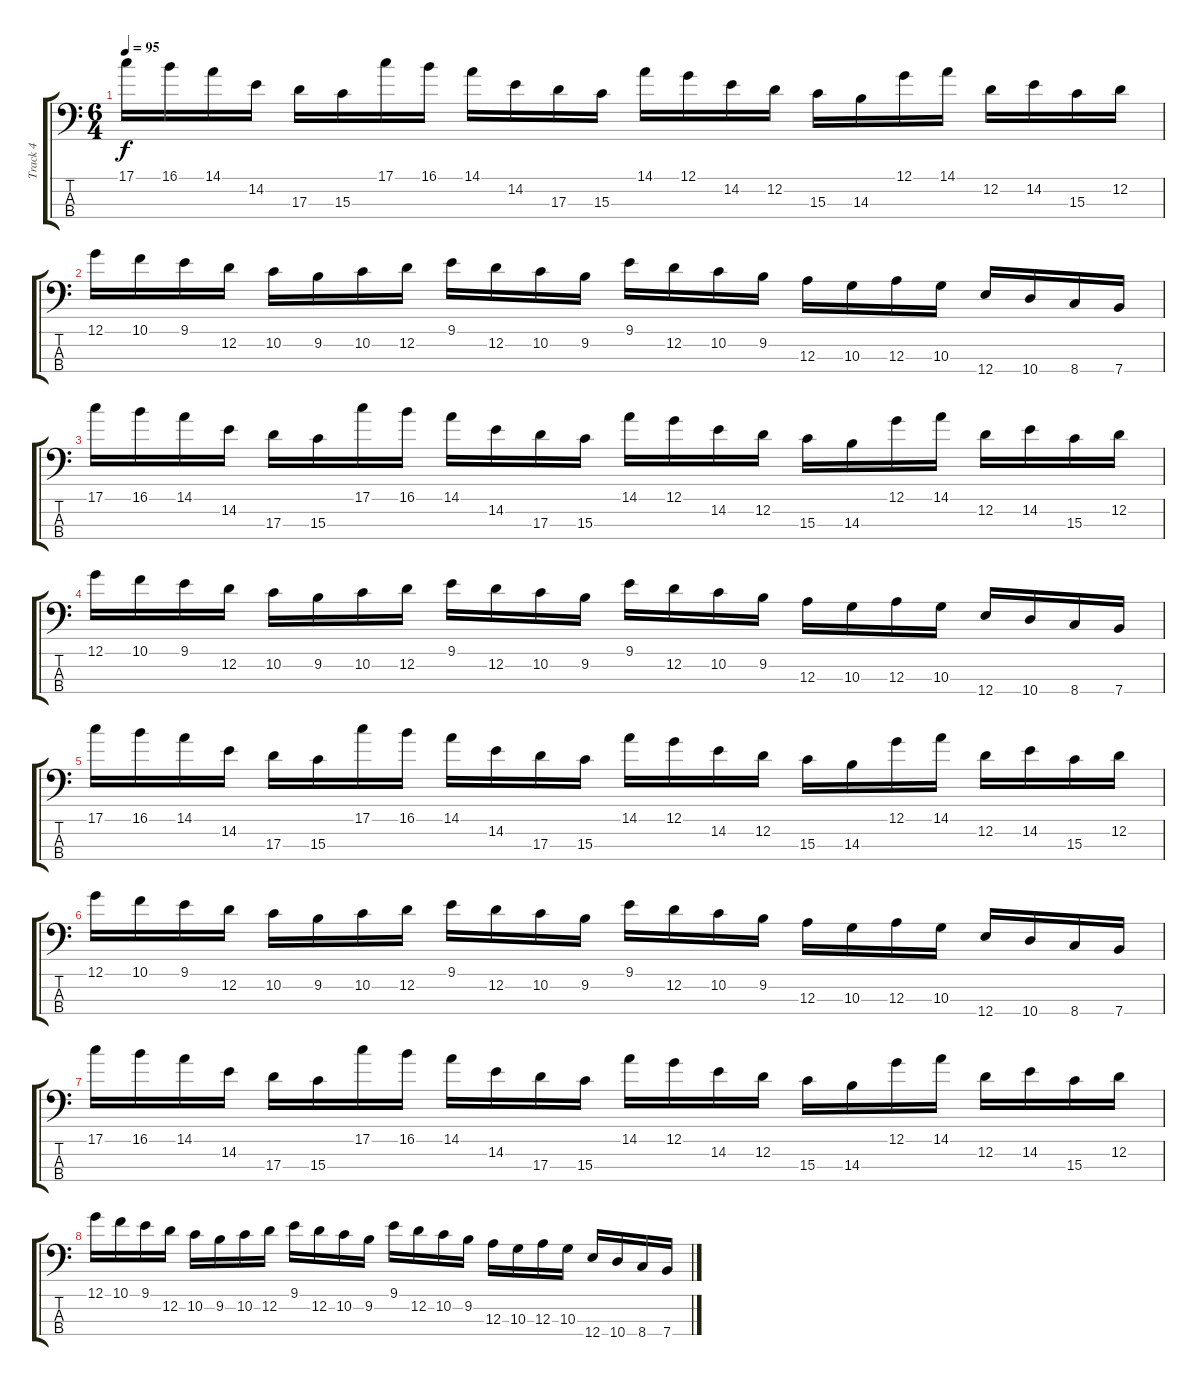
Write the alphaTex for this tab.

\track ("Track 4" "Track 4") {instrument electricbassfinger}
\staff {score tabs}
\tuning (G2 D2 A1 E1) {hide}
\ts (6 4)
\tempo 95
\clef f4
\ks c
17.1.16{dy f} 16.1.16 14.1.16 14.2.16 17.3.16 15.3.16 17.1.16 16.1.16 14.1.16 14.2.16 17.3.16 15.3.16 14.1.16 12.1.16 14.2.16 12.2.16 15.3.16 14.3.16 12.1.16 14.1.16 12.2.16 14.2.16 15.3.16 12.2.16 |
12.1.16 10.1.16 9.1.16 12.2.16 10.2.16 9.2.16 10.2.16 12.2.16 9.1.16 12.2.16 10.2.16 9.2.16 9.1.16 12.2.16 10.2.16 9.2.16 12.3.16 10.3.16 12.3.16 10.3.16 12.4.16 10.4.16 8.4.16 7.4.16 |
17.1.16 16.1.16 14.1.16 14.2.16 17.3.16 15.3.16 17.1.16 16.1.16 14.1.16 14.2.16 17.3.16 15.3.16 14.1.16 12.1.16 14.2.16 12.2.16 15.3.16 14.3.16 12.1.16 14.1.16 12.2.16 14.2.16 15.3.16 12.2.16 |
12.1.16 10.1.16 9.1.16 12.2.16 10.2.16 9.2.16 10.2.16 12.2.16 9.1.16 12.2.16 10.2.16 9.2.16 9.1.16 12.2.16 10.2.16 9.2.16 12.3.16 10.3.16 12.3.16 10.3.16 12.4.16 10.4.16 8.4.16 7.4.16 |
17.1.16 16.1.16 14.1.16 14.2.16 17.3.16 15.3.16 17.1.16 16.1.16 14.1.16 14.2.16 17.3.16 15.3.16 14.1.16 12.1.16 14.2.16 12.2.16 15.3.16 14.3.16 12.1.16 14.1.16 12.2.16 14.2.16 15.3.16 12.2.16 |
12.1.16 10.1.16 9.1.16 12.2.16 10.2.16 9.2.16 10.2.16 12.2.16 9.1.16 12.2.16 10.2.16 9.2.16 9.1.16 12.2.16 10.2.16 9.2.16 12.3.16 10.3.16 12.3.16 10.3.16 12.4.16 10.4.16 8.4.16 7.4.16 |
17.1.16 16.1.16 14.1.16 14.2.16 17.3.16 15.3.16 17.1.16 16.1.16 14.1.16 14.2.16 17.3.16 15.3.16 14.1.16 12.1.16 14.2.16 12.2.16 15.3.16 14.3.16 12.1.16 14.1.16 12.2.16 14.2.16 15.3.16 12.2.16 |
12.1.16 10.1.16 9.1.16 12.2.16 10.2.16 9.2.16 10.2.16 12.2.16 9.1.16 12.2.16 10.2.16 9.2.16 9.1.16 12.2.16 10.2.16 9.2.16 12.3.16 10.3.16 12.3.16 10.3.16 12.4.16 10.4.16 8.4.16 7.4.16
